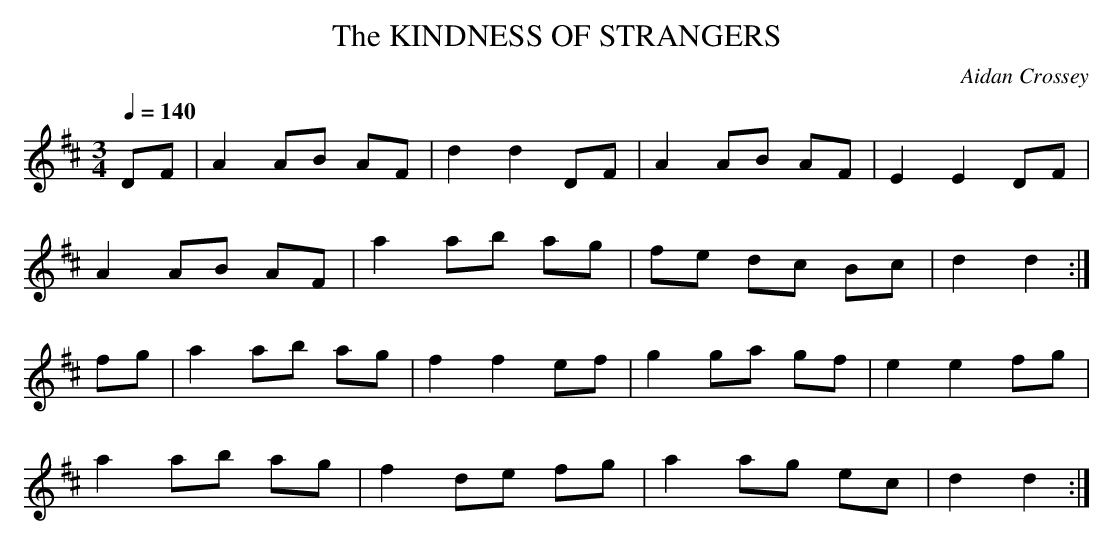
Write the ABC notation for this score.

X:1
T:KINDNESS OF STRANGERS, The
C:Aidan Crossey
Q:1/4=140
M: 3/4
L: 1/8
K: D Major
DF|A2 AB AF|d2 d2 DF|A2 AB AF|E2 E2 DF|
A2 AB AF|a2 ab ag|fe dc Bc|d2 d2:|
fg|a2 ab ag|f2 f2 ef|g2 ga gf|e2 e2 fg|
a2 ab ag|f2 de fg|a2 ag ec|d2 d2:|
